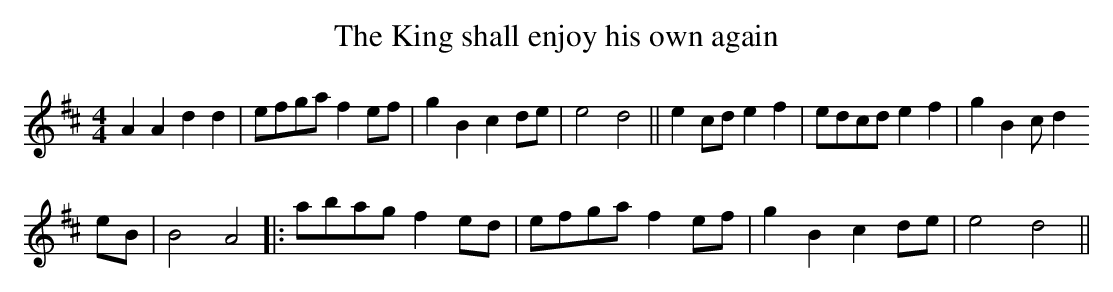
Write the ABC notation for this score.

X:1
T:The King shall enjoy his own again
M:4/4
L:1/4
K:D Major
AAdd|e/2f/2g/2a/2fe/2f/2|gBcd/2e/2|e2d2||ec/2d/2ef|e/2d/2c/2d/2ef|gBc/2d
/2e/2B/2|B2A2|:a/2b/2a/2g/2fe/2d/2|e/2f/2g/2a/2fe/2f/2|gBcd/2e/2|e2d2||
